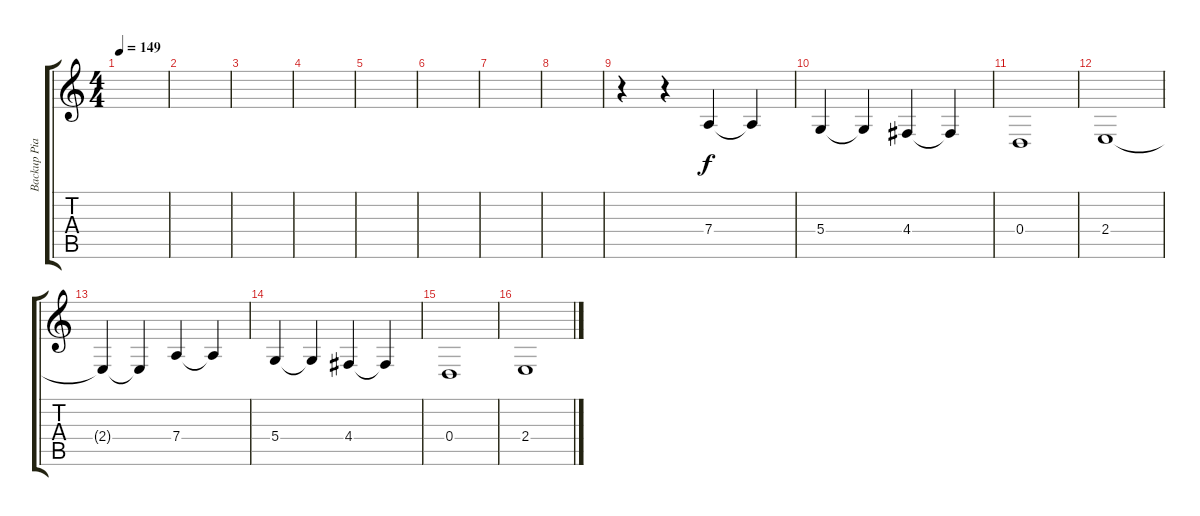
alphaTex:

\track ("Backup Piano 2 {Tabbed by Peter B.}" "Backup Pia") {instrument acousticgrandpiano}
\staff {score tabs}
\tuning (E4 B3 G3 D3 A2 D2) {hide}
\ts (4 4)
\tempo 149
\clef g2
\ks c
|
|
|
|
|
|
|
|
r.4 r.4 7.4.4 7.4{t}.4 |
5.4.4 5.4{t}.4 4.4.4 4.4{t}.4 |
0.4.1 |
2.4.1 |
2.4{t}.4 2.4{t}.4 7.4.4 7.4{t}.4 |
5.4.4 5.4{t}.4 4.4.4 4.4{t}.4 |
0.4.1 |
2.4.1
